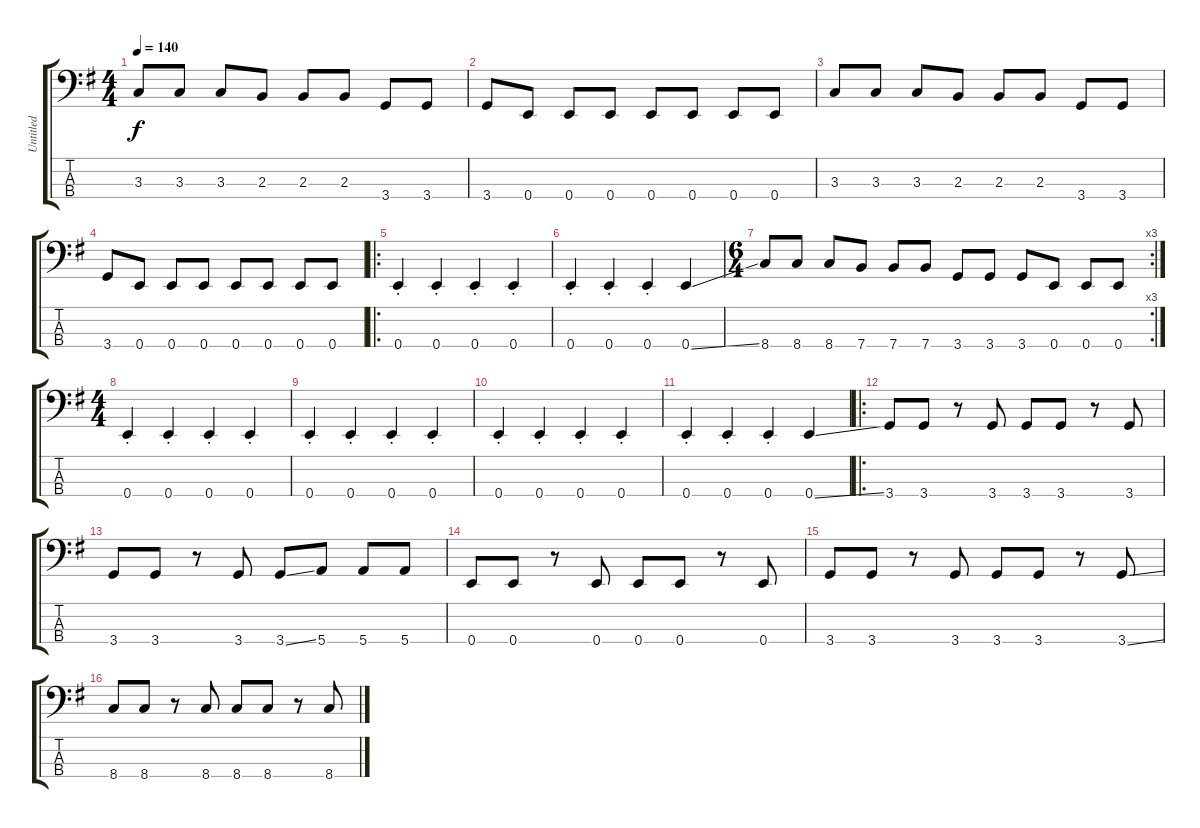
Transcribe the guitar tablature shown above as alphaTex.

\track ("Untitled" "Untitled") {instrument electricbassfinger}
\staff {score tabs}
\tuning (G2 D2 A1 E1) {hide}
\ts (4 4)
\tempo 140
\clef f4
\ks g
3.3.8{dy f instrument electricbassfinger} 3.3.8 3.3.8 2.3.8 2.3.8 2.3.8 3.4.8 3.4.8 |
3.4.8 0.4.8 0.4.8 0.4.8 0.4.8 0.4.8 0.4.8 0.4.8 |
3.3.8 3.3.8 3.3.8 2.3.8 2.3.8 2.3.8 3.4.8 3.4.8 |
3.4.8 0.4.8 0.4.8 0.4.8 0.4.8 0.4.8 0.4.8 0.4.8 |
\ro
0.4{st}.4 0.4{st}.4 0.4{st}.4 0.4{st}.4 |
0.4{st}.4 0.4{st}.4 0.4{st}.4 0.4{ss}.4 |
\rc 3
\ts (6 4)
8.4.8 8.4.8 8.4.8 7.4.8 7.4.8 7.4.8 3.4.8 3.4.8 3.4.8 0.4.8 0.4.8 0.4.8 |
\ts (4 4)
0.4{st}.4 0.4{st}.4 0.4{st}.4 0.4{st}.4 |
0.4{st}.4 0.4{st}.4 0.4{st}.4 0.4{st}.4 |
0.4{st}.4 0.4{st}.4 0.4{st}.4 0.4{st}.4 |
0.4{st}.4 0.4{st}.4 0.4{st}.4 0.4{ss}.4 |
\ro
3.4.8 3.4.8 r.8 3.4.8 3.4.8 3.4.8 r.8 3.4.8 |
3.4.8 3.4.8 r.8 3.4.8 3.4{ss}.8 5.4.8 5.4.8 5.4.8 |
0.4.8 0.4.8 r.8 0.4.8 0.4.8 0.4.8 r.8 0.4.8 |
3.4.8 3.4.8 r.8 3.4.8 3.4.8 3.4.8 r.8 3.4{ss}.8 |
8.4.8 8.4.8 r.8 8.4.8 8.4.8 8.4.8 r.8 8.4.8
